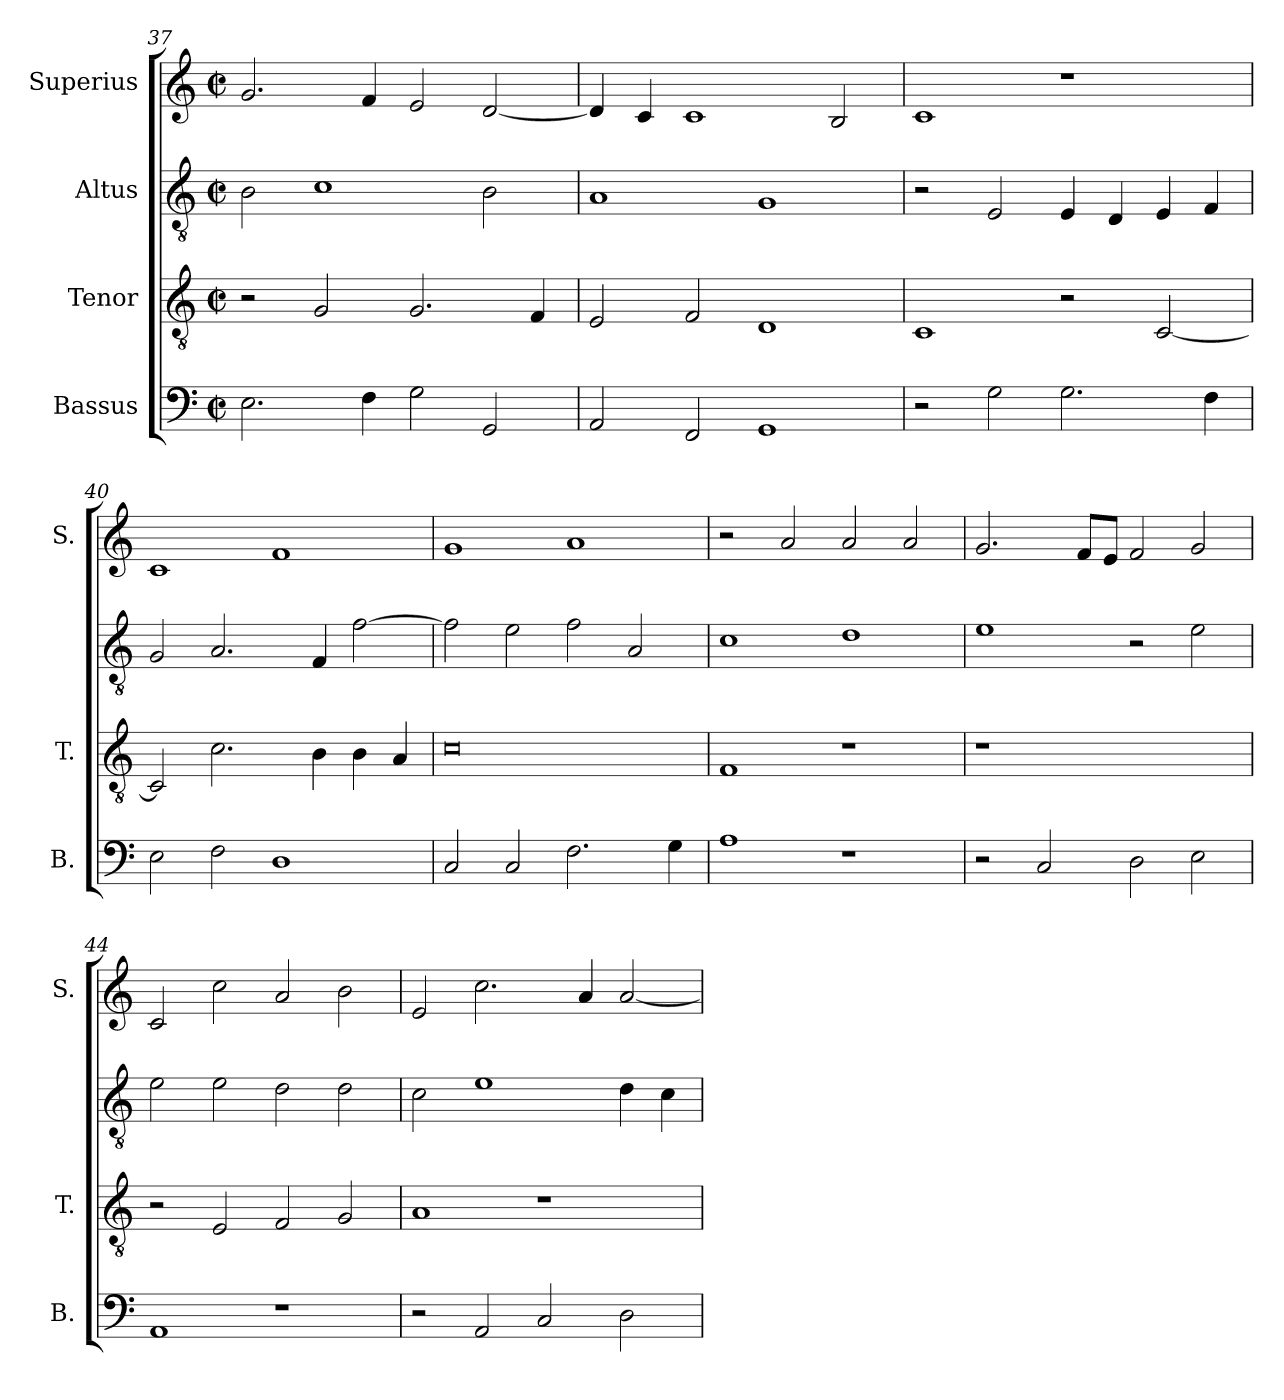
**kern	**kern	**kern	**kern
*part4	*part3	*part2	*part1
*staff4	*staff3	*staff2	*staff1
*I"Bassus	*I"Tenor	*I"Altus	*I"Superius
*I'B.	*I'T.	*	*I'S.
*clefF4	*clefGv2	*clefGv2	*clefG2
*	*ITrd7c12	*ITrd7c12	*
*k[]	*k[]	*k[]	*k[]
*C:	*C:	*C:	*C:
*M2/2	*M2/2	*M2/2	*M2/2
*met(c|)	*met(c|)	*met(c|)	*met(c|)
=37	=37	=37	=37
2.Ei\	2r	2BBi\	2.gi/
.	2GGi/	1Ci	.
4Fi\	.	.	4fi/
2Gi\	2.GGi/	.	2ei/
2GGi/	.	2BBi\	[<2di/
.	4FFi/	.	.
=38	=38	=38	=38
2AAi/	2EEi/	1AAi	4di/]
.	.	.	4ci/
2FFi/	2FFi/	.	1ci
1GGi	1DDi	1GGi	.
.	.	.	2Bi/
=39	=39	=39	=39
2r	1CCi	2r	1ci
2Gi\	.	2EEi/	.
2.Gi\	2r	4EEi/	1r
.	.	4DDi/	.
.	[<2CCi/	4EEi/	.
4Fi\	.	4FFi/	.
!!LO:PB:g=z
=40	=40	=40	=40
2Ei\	2CCi/]	2GGi/	1ci
2Fi\	2.Ci\	2.AAi/	.
1Di	.	.	1fi
.	4BBi\	4FFi/	.
.	4BBi\	[>2Fi\	.
.	4AAi/	.	.
=41	=41	=41	=41
2Ci/	0Ci	2Fi\]	1gi
2Ci/	.	2Ei\	.
2.Fi\	.	2Fi\	1ai
.	.	2AAi/	.
4Gi\	.	.	.
=42	=42	=42	=42
1Ai	1FFi	1Ci	2r
.	.	.	2ai/
1r	1r	1Di	2ai/
.	.	.	2ai/
=43	=43	=43	=43
!	!LO:N:vis=1	!	!
2r	1r	1Ei	2.gi/
2Ci/	.	.	.
.	.	.	8fi/L
.	.	.	8ei/J
2Di\	1ryy	2r	2fi/
2Ei\	.	2Ei\	2gi/
=44	=44	=44	=44
1AAi	2r	2Ei\	2ci/
.	2EEi/	2Ei\	2cci\
1r	2FFi/	2Di\	2ai/
.	2GGi/	2Di\	2bi\
!!LO:LB:g=z
=45	=45	=45	=45
2r	1AAi	2Ci\	2ei/
2AAi/	.	1Ei	2.cci\
2Ci/	1r	.	.
.	.	.	4ai/
2Di\	.	4Di\	[<2ai/
.	.	4Ci\	.
=	=	=	=
*-	*-	*-	*-
